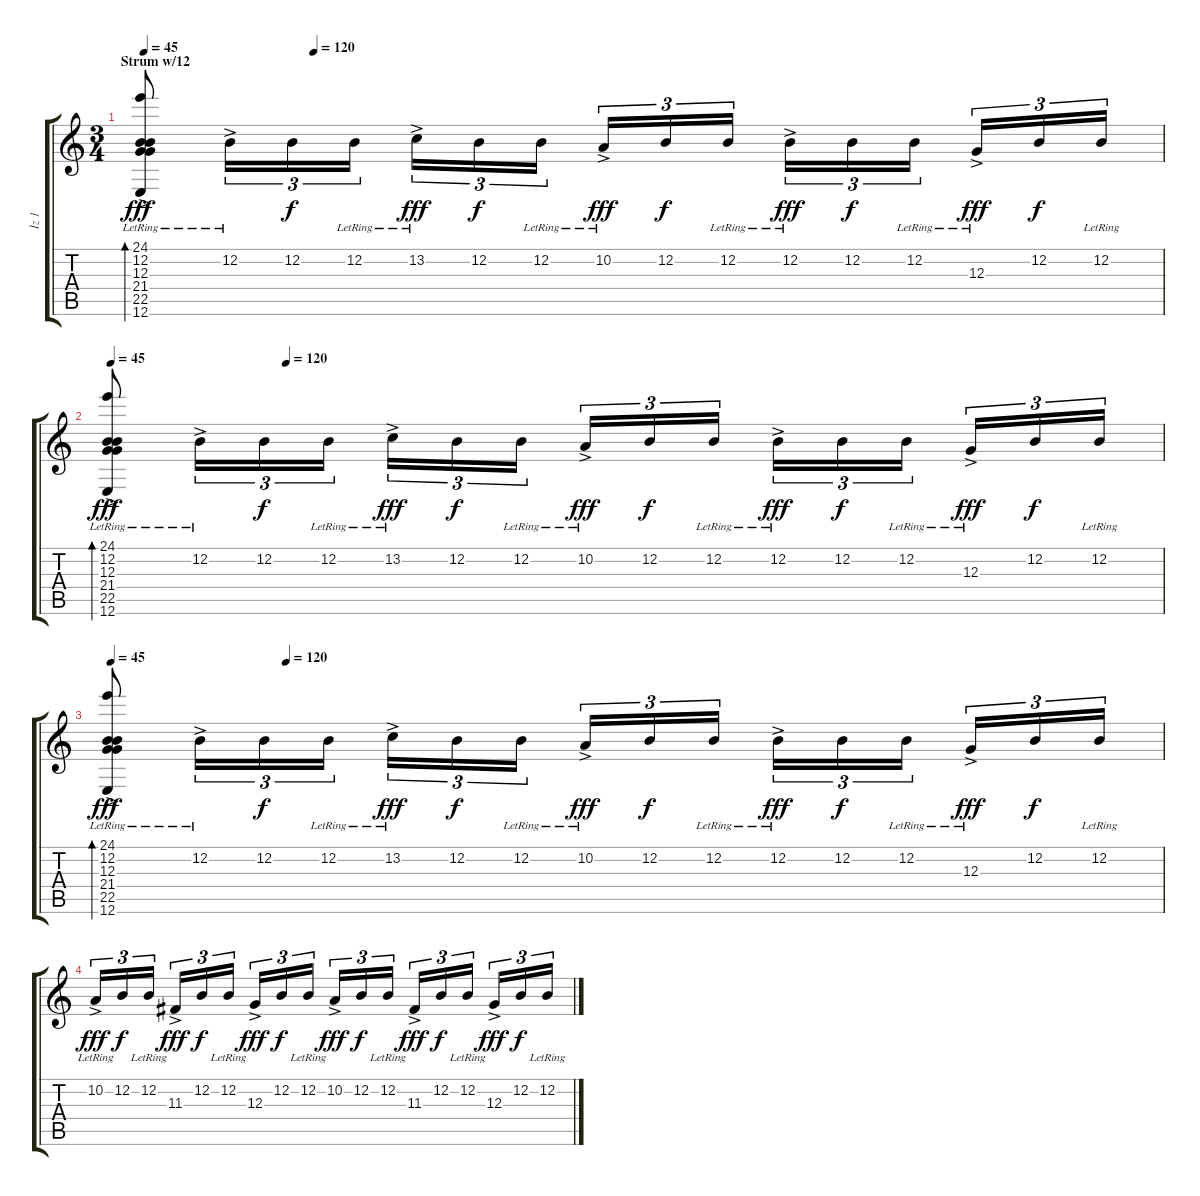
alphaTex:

\track ("İz 1" "İz 1") {instrument stringensemble1}
\staff {score tabs}
\tuning (E4 B3 G3 D3 A2 E2) {hide}
\ts (3 4)
\section ("" "Strum w/12")
\tempo 45
\tempo (120 0.16666666666666666)
\clef g2
\ks c
(24.1{ac} 12.2{ac lr} 12.3{ac lr} 21.4{ac} 22.5{ac} 12.6{ac lr}).8{bd 120 dy fff} 12.2{ac lr}.16{tu (3 2)} 12.2.16{tu (3 2) dy f} 12.2{lr}.16{tu (3 2)} 13.2{ac lr}.16{tu (3 2) dy fff} 12.2.16{tu (3 2) dy f} 12.2{lr}.16{tu (3 2)} 10.2{ac lr}.16{tu (3 2) dy fff} 12.2.16{tu (3 2) dy f} 12.2{lr}.16{tu (3 2)} 12.2{ac lr}.16{tu (3 2) dy fff} 12.2.16{tu (3 2) dy f} 12.2{lr}.16{tu (3 2)} 12.3{ac lr}.16{tu (3 2) dy fff} 12.2.16{tu (3 2) dy f} 12.2{lr}.16{tu (3 2)} |
\tempo 45
\tempo (120 0.16666666666666666)
(24.1{ac} 12.2{ac lr} 12.3{ac lr} 21.4{ac} 22.5{ac} 12.6{ac lr}).8{bd 120 dy fff} 12.2{ac lr}.16{tu (3 2)} 12.2.16{tu (3 2) dy f} 12.2{lr}.16{tu (3 2)} 13.2{ac lr}.16{tu (3 2) dy fff} 12.2.16{tu (3 2) dy f} 12.2{lr}.16{tu (3 2)} 10.2{ac lr}.16{tu (3 2) dy fff} 12.2.16{tu (3 2) dy f} 12.2{lr}.16{tu (3 2)} 12.2{ac lr}.16{tu (3 2) dy fff} 12.2.16{tu (3 2) dy f} 12.2{lr}.16{tu (3 2)} 12.3{ac lr}.16{tu (3 2) dy fff} 12.2.16{tu (3 2) dy f} 12.2{lr}.16{tu (3 2)} |
\tempo 45
\tempo (120 0.16666666666666666)
(24.1{ac} 12.2{ac lr} 12.3{ac lr} 21.4{ac} 22.5{ac} 12.6{ac lr}).8{bd 120 dy fff} 12.2{ac lr}.16{tu (3 2)} 12.2.16{tu (3 2) dy f} 12.2{lr}.16{tu (3 2)} 13.2{ac lr}.16{tu (3 2) dy fff} 12.2.16{tu (3 2) dy f} 12.2{lr}.16{tu (3 2)} 10.2{ac lr}.16{tu (3 2) dy fff} 12.2.16{tu (3 2) dy f} 12.2{lr}.16{tu (3 2)} 12.2{ac lr}.16{tu (3 2) dy fff} 12.2.16{tu (3 2) dy f} 12.2{lr}.16{tu (3 2)} 12.3{ac lr}.16{tu (3 2) dy fff} 12.2.16{tu (3 2) dy f} 12.2{lr}.16{tu (3 2)} |
10.2{ac lr}.16{tu (3 2) dy fff} 12.2.16{tu (3 2) dy f} 12.2{lr}.16{tu (3 2)} 11.3{ac lr}.16{tu (3 2) dy fff} 12.2.16{tu (3 2) dy f} 12.2{lr}.16{tu (3 2)} 12.3{ac lr}.16{tu (3 2) dy fff} 12.2.16{tu (3 2) dy f} 12.2{lr}.16{tu (3 2)} 10.2{ac lr}.16{tu (3 2) dy fff} 12.2.16{tu (3 2) dy f} 12.2{lr}.16{tu (3 2)} 11.3{ac lr}.16{tu (3 2) dy fff} 12.2.16{tu (3 2) dy f} 12.2{lr}.16{tu (3 2)} 12.3{ac lr}.16{tu (3 2) dy fff} 12.2.16{tu (3 2) dy f} 12.2{lr}.16{tu (3 2)}
